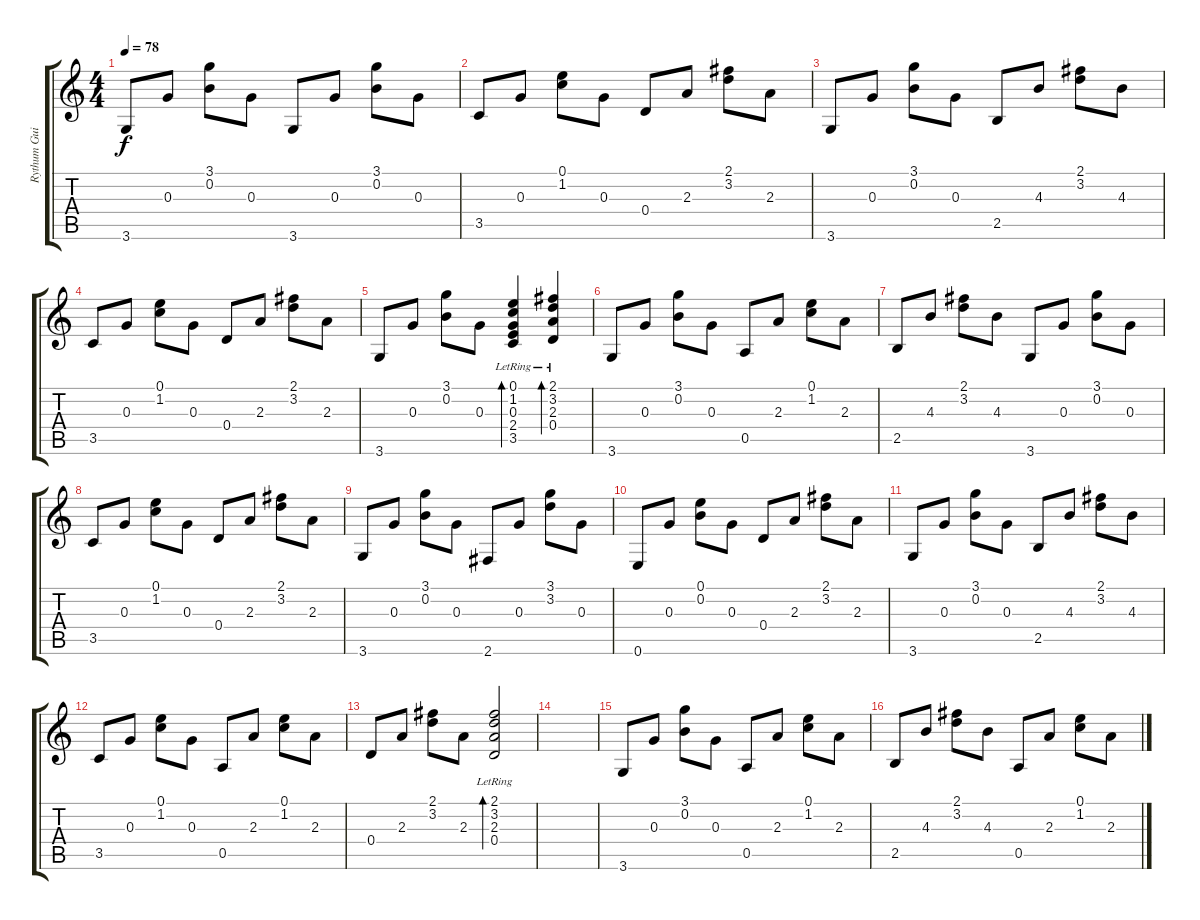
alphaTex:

\track ("Rythum Guitar" "Rythum Gui") {instrument acousticguitarnylon}
\staff {score tabs}
\tuning (E4 B3 G3 D3 A2 E2) {hide}
\ts (4 4)
\tempo 78
\clef g2
\ks c
3.6.8{dy f} 0.3.8 (3.1 0.2).8 0.3.8 3.6.8 0.3.8 (3.1 0.2).8 0.3.8 |
3.5.8 0.3.8 (0.1 1.2).8 0.3.8 0.4.8 2.3.8 (2.1 3.2).8 2.3.8 |
3.6.8 0.3.8 (3.1 0.2).8 0.3.8 2.5.8 4.3.8 (2.1 3.2).8 4.3.8 |
3.5.8 0.3.8 (0.1 1.2).8 0.3.8 0.4.8 2.3.8 (2.1 3.2).8 2.3.8 |
3.6.8 0.3.8 (3.1 0.2).8 0.3.8 (0.1{lr} 1.2{lr} 0.3{lr} 2.4{lr} 3.5{lr}).4{bd 30} (2.1{lr} 3.2{lr} 2.3{lr} 0.4{lr}).4{bd 30} |
3.6.8 0.3.8 (3.1 0.2).8 0.3.8 0.5.8 2.3.8 (0.1 1.2).8 2.3.8 |
2.5.8 4.3.8 (2.1 3.2).8 4.3.8 3.6.8 0.3.8 (3.1 0.2).8 0.3.8 |
3.5.8 0.3.8 (0.1 1.2).8 0.3.8 0.4.8 2.3.8 (2.1 3.2).8 2.3.8 |
3.6.8 0.3.8 (3.1 0.2).8 0.3.8 2.6.8 0.3.8 (3.1 3.2).8 0.3.8 |
0.6.8 0.3.8 (0.1 0.2).8 0.3.8 0.4.8 2.3.8 (2.1 3.2).8 2.3.8 |
3.6.8 0.3.8 (3.1 0.2).8 0.3.8 2.5.8 4.3.8 (2.1 3.2).8 4.3.8 |
3.5.8 0.3.8 (0.1 1.2).8 0.3.8 0.5.8 2.3.8 (0.1 1.2).8 2.3.8 |
0.4.8 2.3.8 (2.1 3.2).8 2.3.8 (2.1{lr} 3.2{lr} 2.3{lr} 0.4{lr}).2{bd 30} |
|
3.6.8 0.3.8 (3.1 0.2).8 0.3.8 0.5.8 2.3.8 (0.1 1.2).8 2.3.8 |
2.5.8 4.3.8 (2.1 3.2).8 4.3.8 0.5.8 2.3.8 (0.1 1.2).8 2.3.8
